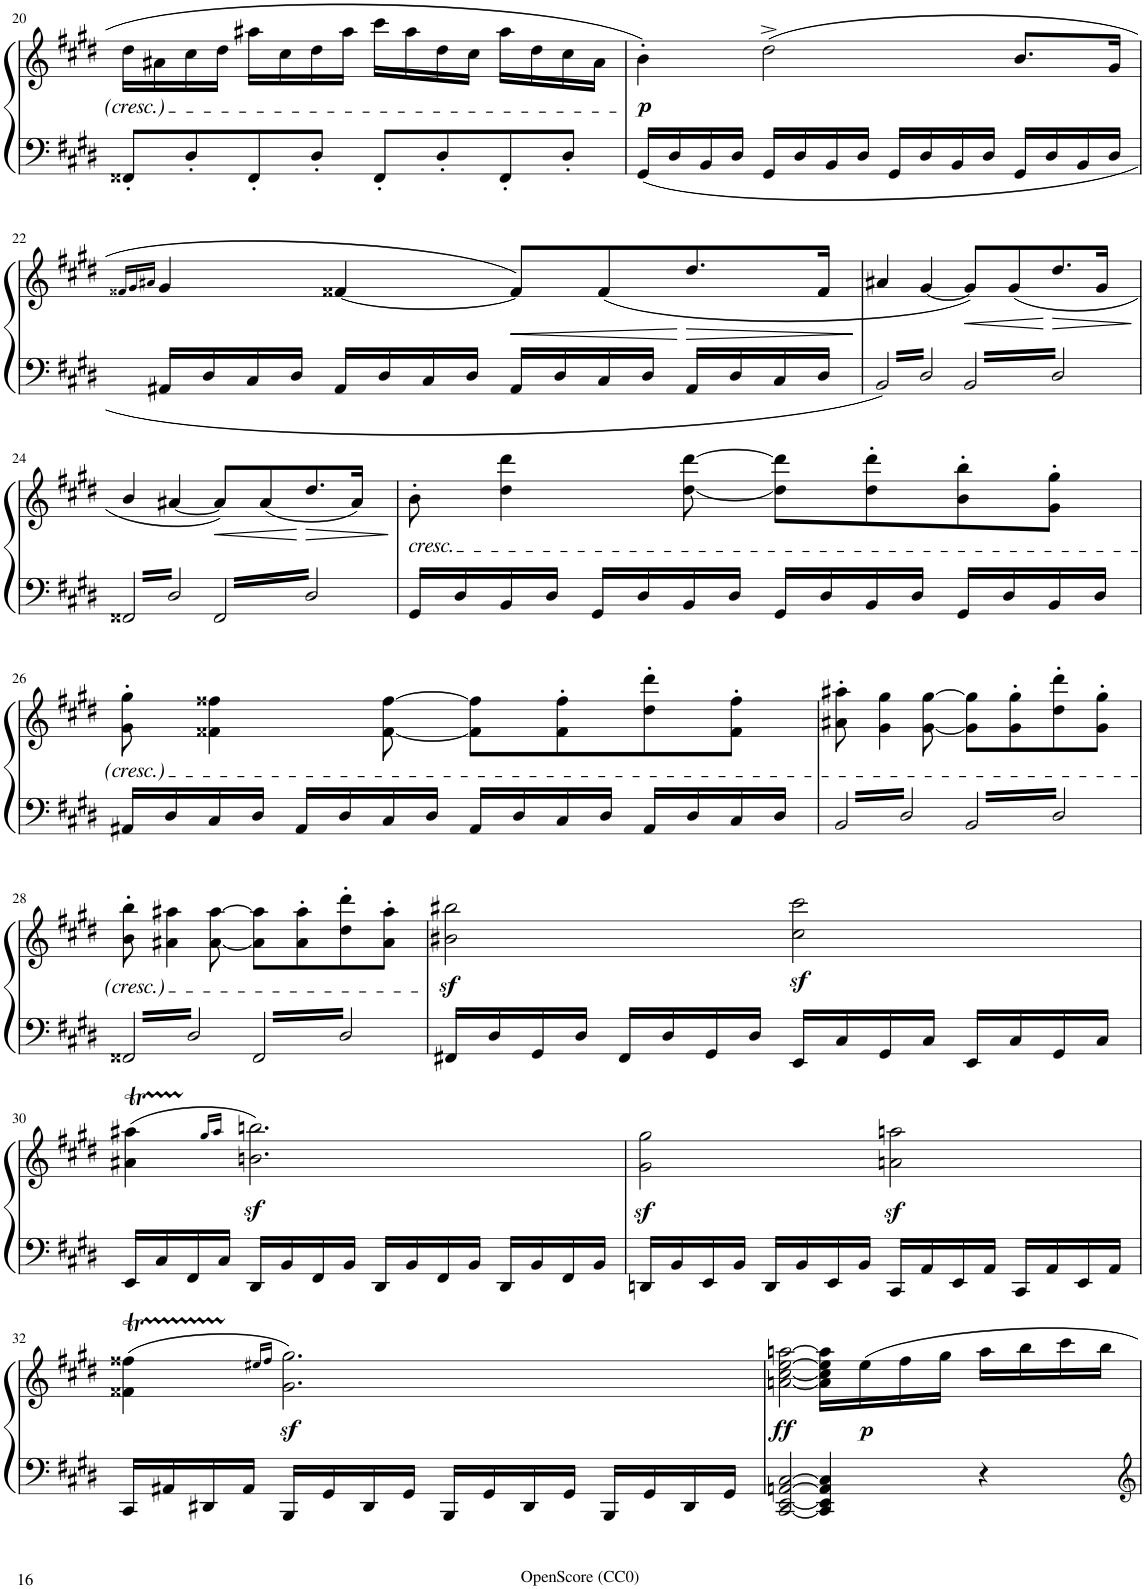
**kern	**kern	**dynam
*part1	*part1	*part1
*staff2	*staff1	*staff1/2
*I"Piano	*	*
*I'Pno.	*	*
!!LO:PB:g=z
*clefF4	*clefG2	*
*k[f#c#g#d#]	*k[f#c#g#d#]	*
*M4/4	*M4/4	*
*met(c)	*met(c)	*
=20	=20	=20
8FF##X'/L	16dd#\LL	.
.	16a#X\	.
8D#'/	16cc#\	.
.	16dd#\JJ	.
8FF##'/	16aa#X\LL	.
.	16cc#\	.
8D#'/J	16dd#\	.
.	16aa#\JJ	.
8FF##'/L	16ccc#\LL	.
.	16aa#\	.
8D#'/	16dd#\	.
.	16cc#\JJ	.
8FF##'/	16aa#\LL	.
.	16dd#\	.
8D#'/J	16cc#\	.
.	16a#\JJ	.
=21	=21	=21
!	!	!LO:DY:b
16GG#/LL	4b'\	p
16D#/	.	.
16BB/	.	.
16D#/JJ	.	.
16GG#/LL	(2dd#^\	.
16D#/	.	.
16BB/	.	.
16D#/JJ	.	.
16GG#/LL	.	.
16D#/	.	.
16BB/	.	.
16D#/JJ	.	.
16GG#/LL	8.b/L	.
16D#/	.	.
16BB/	.	.
16D#/JJ	16g#/Jk	.
!!LO:LB:g=z
=22	=22	=22
.	16qf##X/LL	.
.	16qg#/	.
.	16qa#X/JJ	.
16AA#X/LL	4g#/	.
16D#/	.	.
16C#/	.	.
16D#/JJ	.	.
16AA#/LL	[4f##X/	.
16D#/	.	.
16C#/	.	.
16D#/JJ	.	.
!	!	!LO:HP:b
16AA#/LL	8f##/L])	<
16D#/	.	.
16C#/	(8f##/	.
16D#/JJ	.	.
!	!	!LO:HP:n=1:b
16AA#/LL	8.dd#/	[ >
16D#/	.	.
16C#/	.	.
16D#/JJ	16f##/Jk	.
.	.	]
=23	=23	=23
6.BB/	4a#X/	.
6.D#/	[4g#/	.
!	!	!LO:HP:b
6.BB/	8g#/L])	<
.	(8g#/	.
!	!	!LO:HP:n=1:b
6.D#/	8.dd#/	[ >
.	16g#/Jk	.
.	.	]
!!LO:LB:g=z
=24	=24	=24
6.FF##X/	4b/	.
6.D#/	[4a#X/	.
!	!	!LO:HP:b
6.FF##/	8a#/L])	<
.	(8a#/	.
!	!	!LO:HP:n=1:b
6.D#/	8.dd#/	[ >
.	16a#/Jk)	.
.	.	]
=25	=25	=25
!	!LO:TX:b:i:t=cresc.	!
16GG#/LL	8b'\	.
16D#/	.	.
16BB/	4dd#\ 4ddd#\	.
16D#/JJ	.	.
16GG#/LL	.	.
16D#/	.	.
16BB/	[8dd#\ [8ddd#\	.
16D#/JJ	.	.
16GG#/LL	8dd#\] 8ddd#\]L	.
16D#/	.	.
16BB/	8dd#\' 8ddd#\'	.
16D#/JJ	.	.
16GG#/LL	8b\' 8bb\'	.
16D#/	.	.
16BB/	8g#\' 8gg#\'J	.
16D#/JJ	.	.
!!LO:LB:g=z
=26	=26	=26
16AA#X/LL	8g#\' 8gg#\'	.
16D#/	.	.
16C#/	4f##X\ 4ff##X\	.
16D#/JJ	.	.
16AA#/LL	.	.
16D#/	.	.
16C#/	[8f##\ [8ff##\	.
16D#/JJ	.	.
16AA#/LL	8f##\] 8ff##\]L	.
16D#/	.	.
16C#/	8f##\' 8ff##\'	.
16D#/JJ	.	.
16AA#/LL	8dd#\' 8ddd#\'	.
16D#/	.	.
16C#/	8f##\' 8ff##\'J	.
16D#/JJ	.	.
=27	=27	=27
6.BB/	8a#X\' 8aa#X\'	.
.	4g#\ 4gg#\	.
6.D#/	.	.
.	[8g#\ [8gg#\	.
6.BB/	8g#\] 8gg#\]L	.
.	8g#\' 8gg#\'	.
6.D#/	8dd#\' 8ddd#\'	.
.	8g#\' 8gg#\'J	.
!!LO:LB:g=z
=28	=28	=28
6.FF##X/	8b\' 8bb\'	.
.	4a#X\ 4aa#X\	.
6.D#/	.	.
.	[8a#\ [8aa#\	.
6.FF##/	8a#\] 8aa#\]L	.
.	8a#\' 8aa#\'	.
6.D#/	8dd#\' 8ddd#\'	.
.	8a#\' 8aa#\'J	.
=29	=29	=29
16FF#X/LL	2b#X\z< 2bb#X\z<	.
16D#/	.	.
16GG#/	.	.
16D#/JJ	.	.
16FF#/LL	.	.
16D#/	.	.
16GG#/	.	.
16D#/JJ	.	.
16EE/LL	2cc#\z< 2ccc#\z<	.
16C#/	.	.
16GG#/	.	.
16C#/JJ	.	.
16EE/LL	.	.
16C#/	.	.
16GG#/	.	.
16C#/JJ	.	.
!!LO:LB:g=z
=30	=30	=30
16EE/LL	(4a#X\T 4aa#X\T	.
16C#/	.	.
16FF#/	.	.
16C#/JJ	.	.
.	16qgg#/LL	.
.	16qaa#/JJ	.
16DD#/LL	2.bn\z< 2.bbn\z<)	.
16BB/	.	.
16FF#/	.	.
16BB/JJ	.	.
16DD#/LL	.	.
16BB/	.	.
16FF#/	.	.
16BB/JJ	.	.
16DD#/LL	.	.
16BB/	.	.
16FF#/	.	.
16BB/JJ	.	.
=31	=31	=31
16DDn/LL	2g#\z< 2gg#\z<	.
16BB/	.	.
16EE/	.	.
16BB/JJ	.	.
16DD/LL	.	.
16BB/	.	.
16EE/	.	.
16BB/JJ	.	.
16CC#/LL	2an\z< 2aan\z<	.
16AA/	.	.
16EE/	.	.
16AA/JJ	.	.
16CC#/LL	.	.
16AA/	.	.
16EE/	.	.
16AA/JJ	.	.
!!LO:LB:g=z
=32	=32	=32
16CC#/LL	(4f##X\T 4ff##X\T	.
16AA#X/	.	.
16DD#X/	.	.
16AA#/JJ	.	.
.	16qee#X/LL	.
.	16qff##/JJ	.
16BBB/LL	2.g#\z< 2.gg#\z<)	.
16GG#/	.	.
16DD#/	.	.
16GG#/JJ	.	.
16BBB/LL	.	.
16GG#/	.	.
16DD#/	.	.
16GG#/JJ	.	.
16BBB/LL	.	.
16GG#/	.	.
16DD#/	.	.
16GG#/JJ	.	.
=33	=33	=33
!	!	!LO:DY:b
[2CC#/ [2EE/ [2AAn/ [2C#/	[2an\ [2cc#\ [2ee\ [2aan\	ff
4CC#/] 4EE/] 4AA/] 4C#/]	16a\] 16cc#\] 16ee\] 16aa\]LL	.
!	!	!LO:DY:b
.	16ee\	p
.	16ff#\	.
.	16gg#\JJ	.
4r	16aa\LL	.
.	16bb\	.
.	16ccc#\	.
.	16bb\JJ	.
=	=	=
*-	*-	*-
